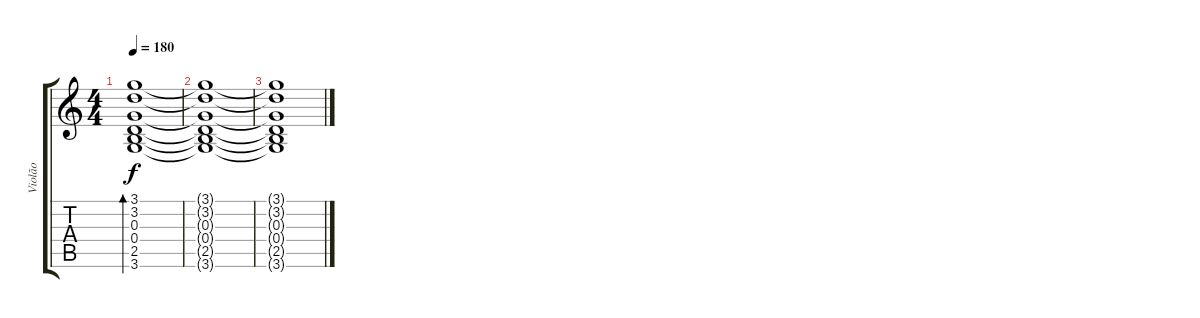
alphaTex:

\track ("Violão" "Violão") {instrument acousticguitarsteel}
\staff {score tabs}
\tuning (E4 B3 G3 D3 A2 E2) {hide}
\ts (4 4)
\tempo 180
\clef g2
\ks c
(3.1 3.2 0.3 0.4 2.5 3.6).1{bd 60 dy f} |
(3.1{t} 3.2{t} 0.3{t} 0.4{t} 2.5{t} 3.6{t}).1 |
(3.1{t} 3.2{t} 0.3{t} 0.4{t} 2.5{t} 3.6{t}).1
